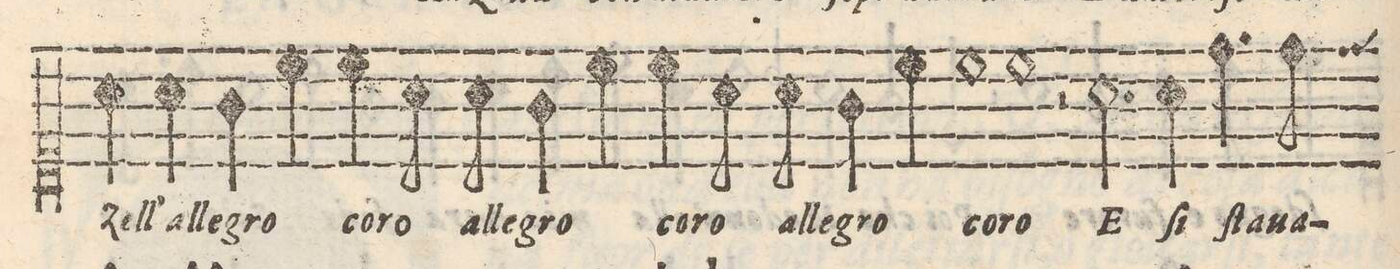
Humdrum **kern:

**kern	**text
*I"CANTO	*
*clefC1	*
*k[]	*
*met(C)	*
*M2/1	*
4a\	-zel-
4a\	-l' al-
4g\	-leg-
4cc\	-ro
=4-	=4-
4cc\	co-
8a\	-ro
8a\	al-
4g\	-leg-
4cc\	-ro
4cc\	co-
8a\	-ro
8a\	al-
4g\	-leg-
4cc\	-ro
=5-	=5-
1cc	co-
1cc	-ro
=6-	=6-
2r	.
2.a\	E
4a\	ſi-
4.dd\	-ſta-
8dd\	-ua-
=7-	=7-
*-	*-
